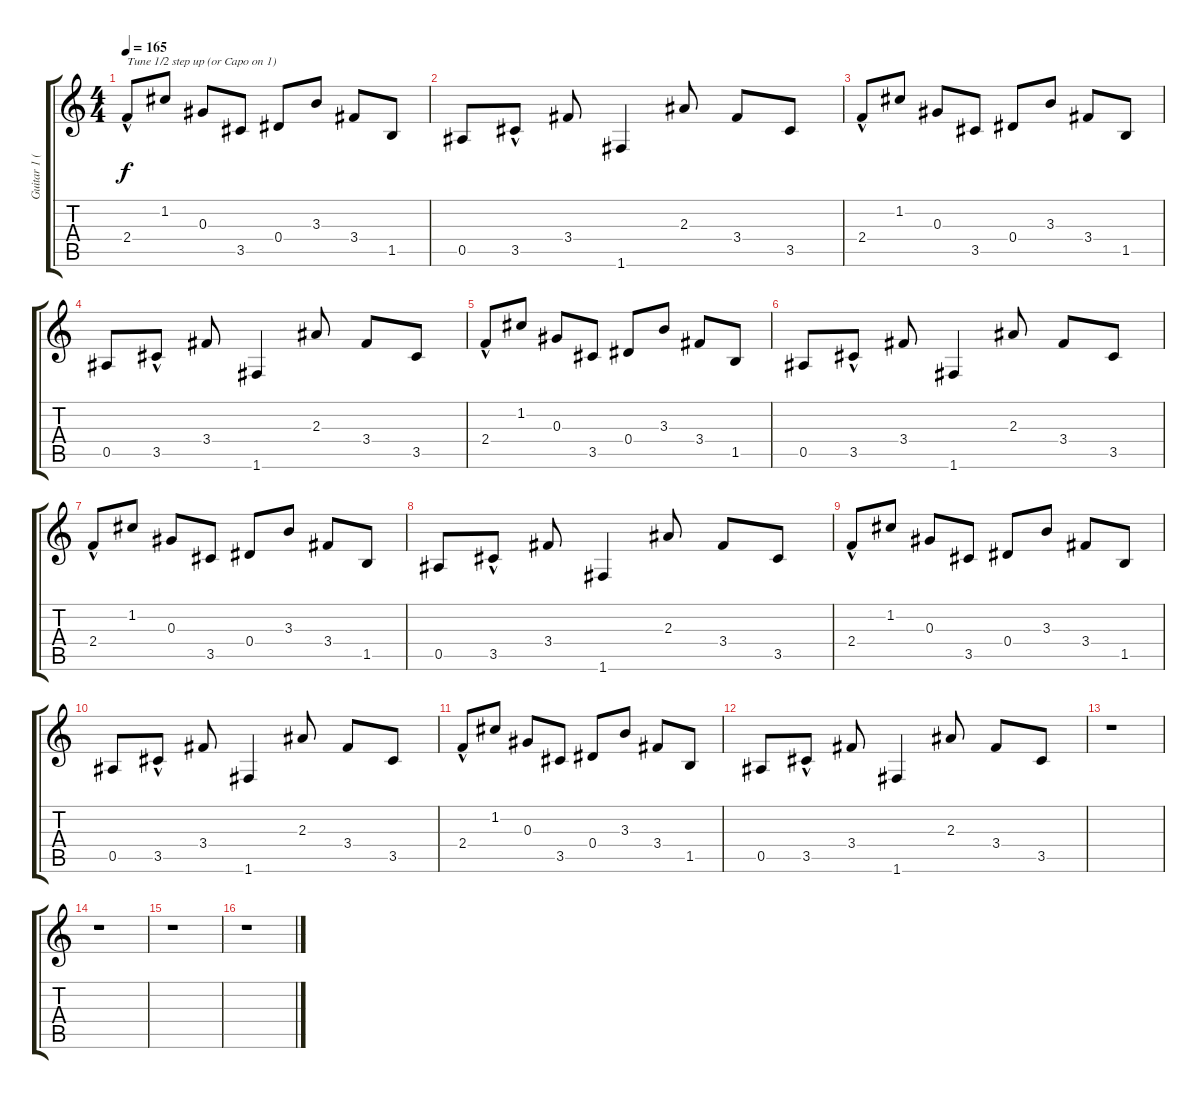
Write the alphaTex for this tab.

\track ("Guitar 1 (Clean)" "Guitar 1 (") {instrument electricguitarclean}
\staff {score tabs}
\tuning (F4 C4 Ab3 Eb3 Bb2 F2) {hide}
\ts (4 4)
\tempo 165
\clef g2
\ks c
2.4{hac}.8{txt "Tune 1/2 step up (or Capo on 1)" dy f instrument electricguitarclean} 1.2.8 0.3.8 3.5.8 0.4.8 3.3.8 3.4.8 1.5.8 |
0.5.8 3.5{hac}.8 3.4.8 1.6.4 2.3.8 3.4.8 3.5.8 |
2.4{hac}.8 1.2.8 0.3.8 3.5.8 0.4.8 3.3.8 3.4.8 1.5.8 |
0.5.8 3.5{hac}.8 3.4.8 1.6.4 2.3.8 3.4.8 3.5.8 |
2.4{hac}.8 1.2.8 0.3.8 3.5.8 0.4.8 3.3.8 3.4.8 1.5.8 |
0.5.8 3.5{hac}.8 3.4.8 1.6.4 2.3.8 3.4.8 3.5.8 |
2.4{hac}.8 1.2.8 0.3.8 3.5.8 0.4.8 3.3.8 3.4.8 1.5.8 |
0.5.8 3.5{hac}.8 3.4.8 1.6.4 2.3.8 3.4.8 3.5.8 |
2.4{hac}.8 1.2.8 0.3.8 3.5.8 0.4.8 3.3.8 3.4.8 1.5.8 |
0.5.8 3.5{hac}.8 3.4.8 1.6.4 2.3.8 3.4.8 3.5.8 |
2.4{hac}.8 1.2.8 0.3.8 3.5.8 0.4.8 3.3.8 3.4.8 1.5.8 |
0.5.8 3.5{hac}.8 3.4.8 1.6.4 2.3.8 3.4.8 3.5.8 |
r.1 |
r.1 |
r.1 |
r.1
